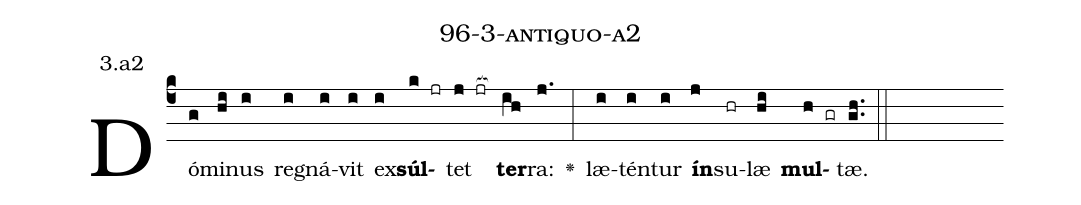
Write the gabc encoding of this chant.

name: 96-3-antiquo-a2;
annotation: 3.a2;
%%
(c4)Dó(g)mi(hi)nus(i) re(i)gná(i)vit(i) ex(i)<b>súl</b>(k jr)tet(j jr[ocb:1{]) <b>ter</b>(ih[ocb:0}])ra:(j.) <v>\greheightstar</v>(:) læ(i)tén(i)tur(i) <b>ín</b>(j)su(hr)læ(hi) <b>mul</b>(h gr)tæ.(gh..) (::)


%E(i) u(i) o(j) u(hi) a(h) e.(gh..) (::)
